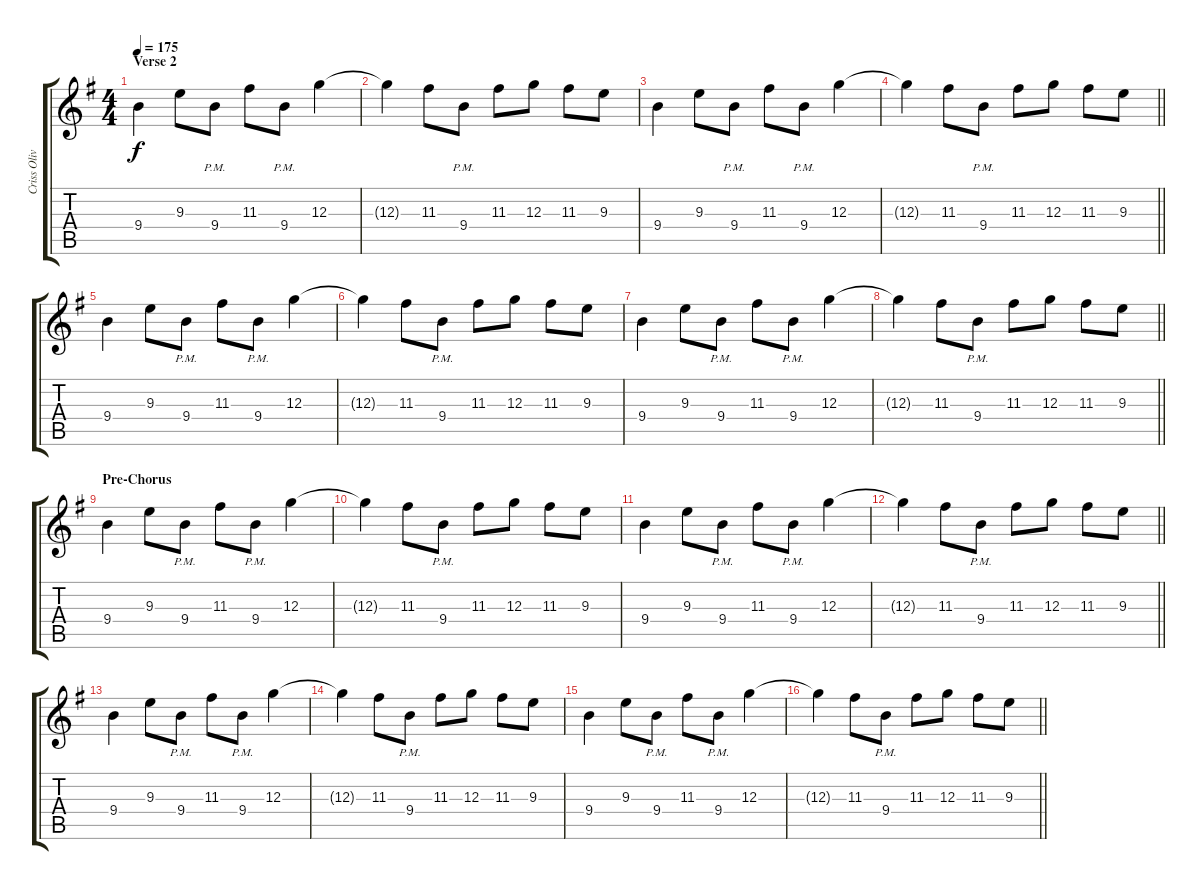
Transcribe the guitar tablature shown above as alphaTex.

\track ("Criss Oliva (lead)" "Criss Oliv") {instrument distortionguitar}
\staff {score tabs}
\tuning (E4 B3 G3 D3 A2 E2) {hide}
\ts (4 4)
\section ("" "Verse 2")
\tempo 175
\clef g2
\ks eminor
9.4.4{dy f} 9.3.8 9.4{pm}.8 11.3.8 9.4{pm}.8 12.3.4 |
12.3{t}.4 11.3.8 9.4{pm}.8 11.3.8 12.3.8 11.3.8 9.3.8 |
9.4.4 9.3.8 9.4{pm}.8 11.3.8 9.4{pm}.8 12.3.4 |
\barLineRight lightlight
12.3{t}.4 11.3.8 9.4{pm}.8 11.3.8 12.3.8 11.3.8 9.3.8 |
9.4.4 9.3.8 9.4{pm}.8 11.3.8 9.4{pm}.8 12.3.4 |
12.3{t}.4 11.3.8 9.4{pm}.8 11.3.8 12.3.8 11.3.8 9.3.8 |
9.4.4 9.3.8 9.4{pm}.8 11.3.8 9.4{pm}.8 12.3.4 |
\barLineRight lightlight
12.3{t}.4 11.3.8 9.4{pm}.8 11.3.8 12.3.8 11.3.8 9.3.8 |
\section ("" "Pre-Chorus")
9.4.4 9.3.8 9.4{pm}.8 11.3.8 9.4{pm}.8 12.3.4 |
12.3{t}.4 11.3.8 9.4{pm}.8 11.3.8 12.3.8 11.3.8 9.3.8 |
9.4.4 9.3.8 9.4{pm}.8 11.3.8 9.4{pm}.8 12.3.4 |
\barLineRight lightlight
12.3{t}.4 11.3.8 9.4{pm}.8 11.3.8 12.3.8 11.3.8 9.3.8 |
9.4.4 9.3.8 9.4{pm}.8 11.3.8 9.4{pm}.8 12.3.4 |
12.3{t}.4 11.3.8 9.4{pm}.8 11.3.8 12.3.8 11.3.8 9.3.8 |
9.4.4 9.3.8 9.4{pm}.8 11.3.8 9.4{pm}.8 12.3.4 |
\barLineRight lightlight
12.3{t}.4 11.3.8 9.4{pm}.8 11.3.8 12.3.8 11.3.8 9.3.8
